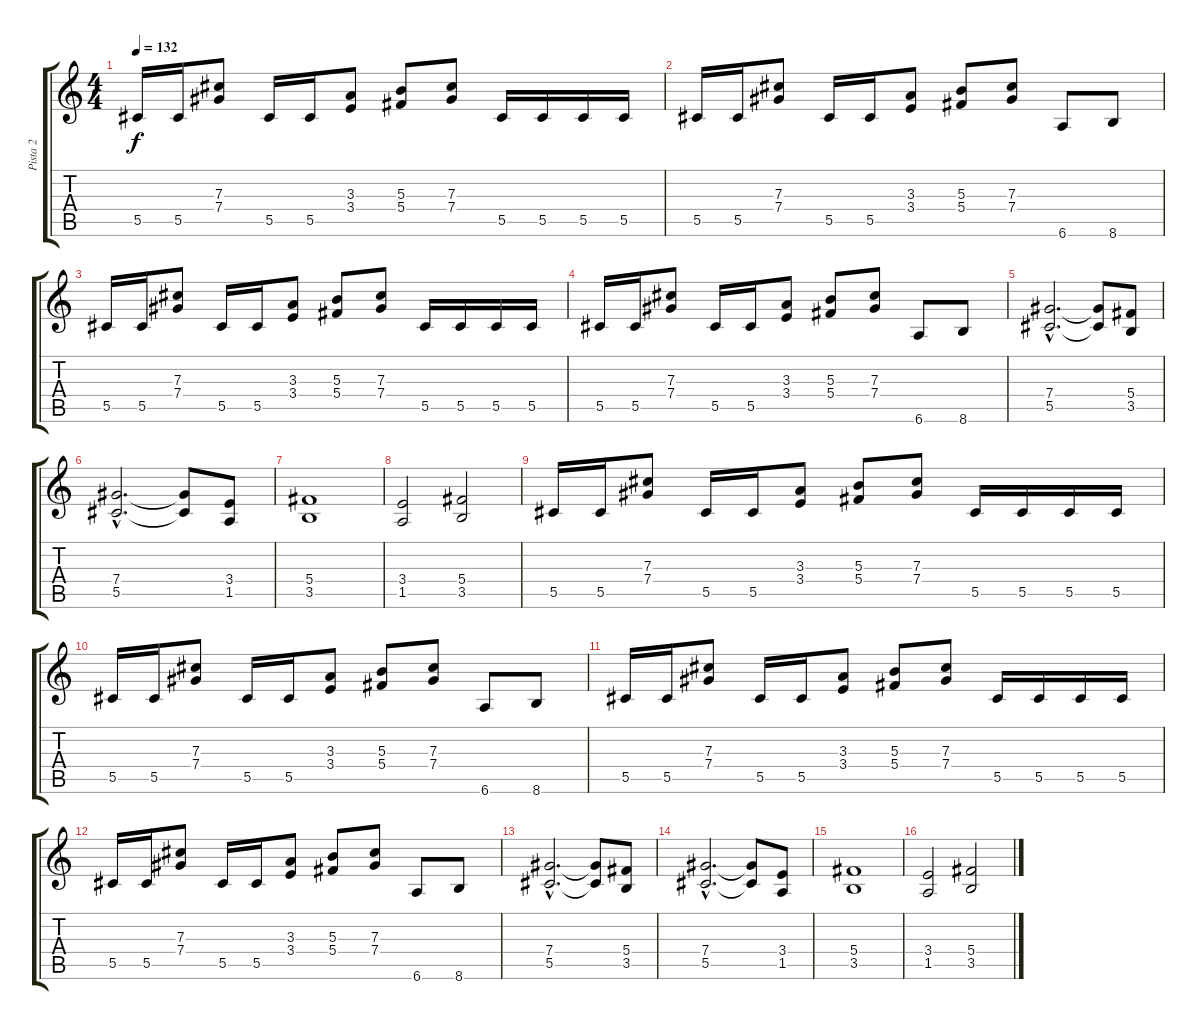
\track ("Pista 2" "Pista 2") {instrument distortionguitar}
\staff {score tabs}
\tuning (Eb4 Bb3 Gb3 Db3 Ab2 Eb2) {hide}
\ts (4 4)
\tempo 132
\clef g2
\ks c
5.5.16{dy f} 5.5.16 (7.3 7.4).8 5.5.16 5.5.16 (3.3 3.4).8 (5.3 5.4).8 (7.3 7.4).8 5.5.16 5.5.16 5.5.16 5.5.16 |
5.5.16 5.5.16 (7.3 7.4).8 5.5.16 5.5.16 (3.3 3.4).8 (5.3 5.4).8 (7.3 7.4).8 6.6.8 8.6.8 |
5.5.16 5.5.16 (7.3 7.4).8 5.5.16 5.5.16 (3.3 3.4).8 (5.3 5.4).8 (7.3 7.4).8 5.5.16 5.5.16 5.5.16 5.5.16 |
5.5.16 5.5.16 (7.3 7.4).8 5.5.16 5.5.16 (3.3 3.4).8 (5.3 5.4).8 (7.3 7.4).8 6.6.8 8.6.8 |
(7.4{hac} 5.5{hac}).2{d} (7.4{t} 5.5{t}).8 (5.4 3.5).8 |
(7.4{hac} 5.5{hac}).2{d} (7.4{t} 5.5{t}).8 (3.4 1.5).8 |
(5.4 3.5).1 |
(3.4 1.5).2 (5.4 3.5).2 |
5.5.16 5.5.16 (7.3 7.4).8 5.5.16 5.5.16 (3.3 3.4).8 (5.3 5.4).8 (7.3 7.4).8 5.5.16 5.5.16 5.5.16 5.5.16 |
5.5.16 5.5.16 (7.3 7.4).8 5.5.16 5.5.16 (3.3 3.4).8 (5.3 5.4).8 (7.3 7.4).8 6.6.8 8.6.8 |
5.5.16 5.5.16 (7.3 7.4).8 5.5.16 5.5.16 (3.3 3.4).8 (5.3 5.4).8 (7.3 7.4).8 5.5.16 5.5.16 5.5.16 5.5.16 |
5.5.16 5.5.16 (7.3 7.4).8 5.5.16 5.5.16 (3.3 3.4).8 (5.3 5.4).8 (7.3 7.4).8 6.6.8 8.6.8 |
(7.4{hac} 5.5{hac}).2{d} (7.4{t} 5.5{t}).8 (5.4 3.5).8 |
(7.4{hac} 5.5{hac}).2{d} (7.4{t} 5.5{t}).8 (3.4 1.5).8 |
(5.4 3.5).1 |
(3.4 1.5).2 (5.4 3.5).2
